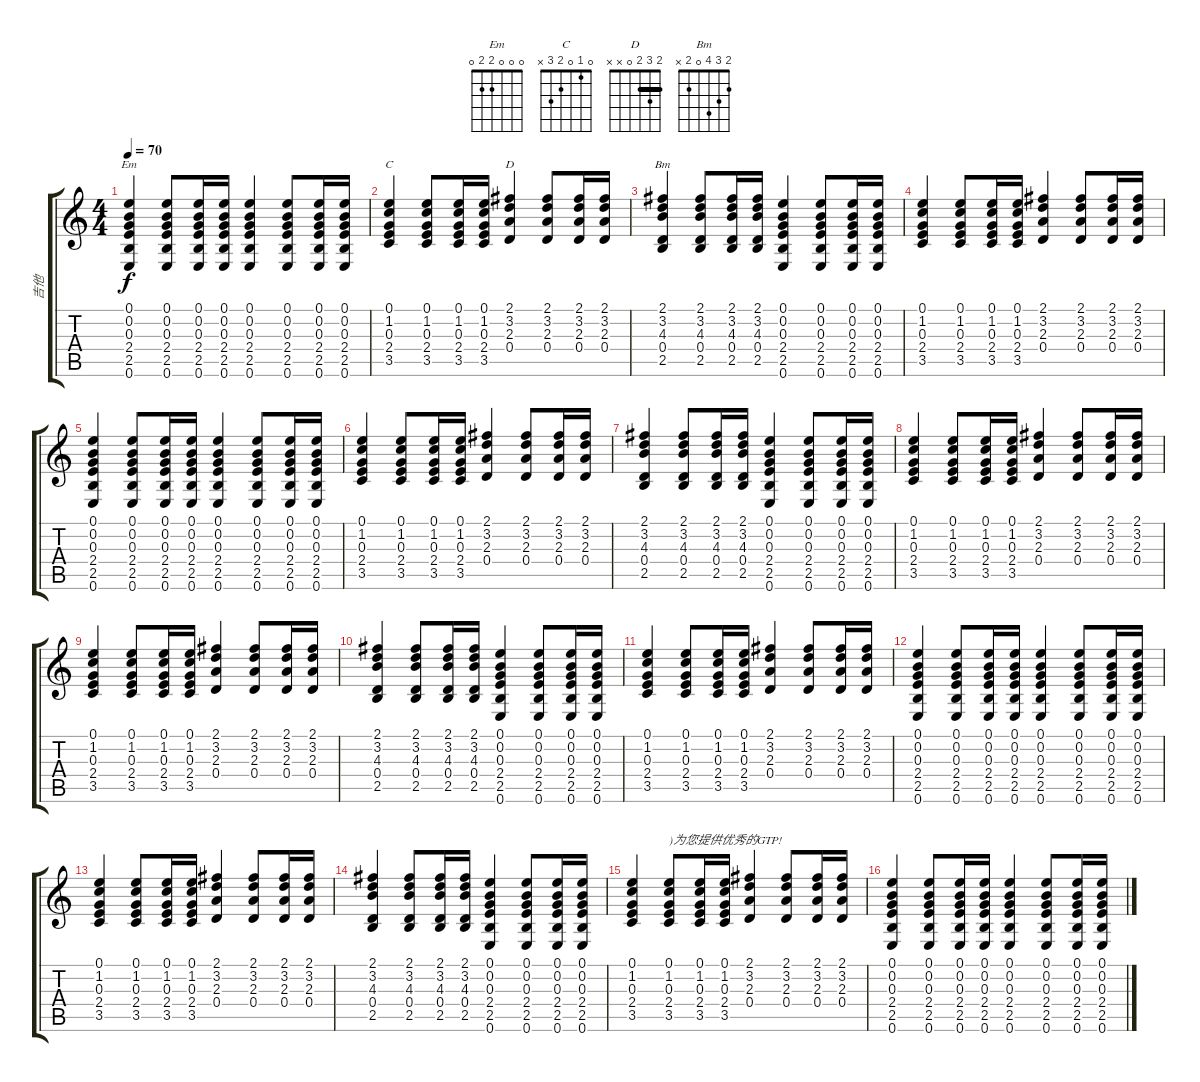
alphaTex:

\track ("吉他" "吉他") {instrument electricguitarjazz}
\staff {score tabs}
\tuning (E4 B3 G3 D3 A2 E2) {hide}
\chord ("Em" 0 0 0 2 2 0)
\chord ("C" 0 1 0 2 3 x)
\chord ("D" 2 3 2 0 x x) {barre 2}
\chord ("Bm" 2 3 4 0 2 x)
\ts (4 4)
\tempo 70
\clef g2
\ks c
(0.1 0.2 0.3 2.4 2.5 0.6).4{ch "Em" dy f} (0.1 0.2 0.3 2.4 2.5 0.6).8 (0.1 0.2 0.3 2.4 2.5 0.6).16 (0.1 0.2 0.3 2.4 2.5 0.6).16 (0.1 0.2 0.3 2.4 2.5 0.6).4 (0.1 0.2 0.3 2.4 2.5 0.6).8 (0.1 0.2 0.3 2.4 2.5 0.6).16 (0.1 0.2 0.3 2.4 2.5 0.6).16 |
(0.1 1.2 0.3 2.4 3.5).4{ch "C"} (0.1 1.2 0.3 2.4 3.5).8 (0.1 1.2 0.3 2.4 3.5).16 (0.1 1.2 0.3 2.4 3.5).16 (2.1 3.2 2.3 0.4).4{ch "D"} (2.1 3.2 2.3 0.4).8 (2.1 3.2 2.3 0.4).16 (2.1 3.2 2.3 0.4).16 |
(2.1 3.2 4.3 0.4 2.5).4{ch "Bm"} (2.1 3.2 4.3 0.4 2.5).8 (2.1 3.2 4.3 0.4 2.5).16 (2.1 3.2 4.3 0.4 2.5).16 (0.1 0.2 0.3 2.4 2.5 0.6).4 (0.1 0.2 0.3 2.4 2.5 0.6).8 (0.1 0.2 0.3 2.4 2.5 0.6).16 (0.1 0.2 0.3 2.4 2.5 0.6).16 |
(0.1 1.2 0.3 2.4 3.5).4 (0.1 1.2 0.3 2.4 3.5).8 (0.1 1.2 0.3 2.4 3.5).16 (0.1 1.2 0.3 2.4 3.5).16 (2.1 3.2 2.3 0.4).4 (2.1 3.2 2.3 0.4).8 (2.1 3.2 2.3 0.4).16 (2.1 3.2 2.3 0.4).16 |
(0.1 0.2 0.3 2.4 2.5 0.6).4 (0.1 0.2 0.3 2.4 2.5 0.6).8 (0.1 0.2 0.3 2.4 2.5 0.6).16 (0.1 0.2 0.3 2.4 2.5 0.6).16 (0.1 0.2 0.3 2.4 2.5 0.6).4 (0.1 0.2 0.3 2.4 2.5 0.6).8 (0.1 0.2 0.3 2.4 2.5 0.6).16 (0.1 0.2 0.3 2.4 2.5 0.6).16 |
(0.1 1.2 0.3 2.4 3.5).4 (0.1 1.2 0.3 2.4 3.5).8 (0.1 1.2 0.3 2.4 3.5).16 (0.1 1.2 0.3 2.4 3.5).16 (2.1 3.2 2.3 0.4).4 (2.1 3.2 2.3 0.4).8 (2.1 3.2 2.3 0.4).16 (2.1 3.2 2.3 0.4).16 |
(2.1 3.2 4.3 0.4 2.5).4 (2.1 3.2 4.3 0.4 2.5).8 (2.1 3.2 4.3 0.4 2.5).16 (2.1 3.2 4.3 0.4 2.5).16 (0.1 0.2 0.3 2.4 2.5 0.6).4 (0.1 0.2 0.3 2.4 2.5 0.6).8 (0.1 0.2 0.3 2.4 2.5 0.6).16 (0.1 0.2 0.3 2.4 2.5 0.6).16 |
(0.1 1.2 0.3 2.4 3.5).4 (0.1 1.2 0.3 2.4 3.5).8 (0.1 1.2 0.3 2.4 3.5).16 (0.1 1.2 0.3 2.4 3.5).16 (2.1 3.2 2.3 0.4).4 (2.1 3.2 2.3 0.4).8 (2.1 3.2 2.3 0.4).16 (2.1 3.2 2.3 0.4).16 |
(0.1 1.2 0.3 2.4 3.5).4 (0.1 1.2 0.3 2.4 3.5).8 (0.1 1.2 0.3 2.4 3.5).16 (0.1 1.2 0.3 2.4 3.5).16 (2.1 3.2 2.3 0.4).4 (2.1 3.2 2.3 0.4).8 (2.1 3.2 2.3 0.4).16 (2.1 3.2 2.3 0.4).16 |
(2.1 3.2 4.3 0.4 2.5).4 (2.1 3.2 4.3 0.4 2.5).8 (2.1 3.2 4.3 0.4 2.5).16 (2.1 3.2 4.3 0.4 2.5).16 (0.1 0.2 0.3 2.4 2.5 0.6).4 (0.1 0.2 0.3 2.4 2.5 0.6).8 (0.1 0.2 0.3 2.4 2.5 0.6).16 (0.1 0.2 0.3 2.4 2.5 0.6).16 |
(0.1 1.2 0.3 2.4 3.5).4 (0.1 1.2 0.3 2.4 3.5).8 (0.1 1.2 0.3 2.4 3.5).16 (0.1 1.2 0.3 2.4 3.5).16 (2.1 3.2 2.3 0.4).4 (2.1 3.2 2.3 0.4).8 (2.1 3.2 2.3 0.4).16 (2.1 3.2 2.3 0.4).16 |
(0.1 0.2 0.3 2.4 2.5 0.6).4 (0.1 0.2 0.3 2.4 2.5 0.6).8 (0.1 0.2 0.3 2.4 2.5 0.6).16 (0.1 0.2 0.3 2.4 2.5 0.6).16 (0.1 0.2 0.3 2.4 2.5 0.6).4 (0.1 0.2 0.3 2.4 2.5 0.6).8 (0.1 0.2 0.3 2.4 2.5 0.6).16 (0.1 0.2 0.3 2.4 2.5 0.6).16 |
(0.1 1.2 0.3 2.4 3.5).4 (0.1 1.2 0.3 2.4 3.5).8 (0.1 1.2 0.3 2.4 3.5).16 (0.1 1.2 0.3 2.4 3.5).16 (2.1 3.2 2.3 0.4).4 (2.1 3.2 2.3 0.4).8 (2.1 3.2 2.3 0.4).16 (2.1 3.2 2.3 0.4).16 |
(2.1 3.2 4.3 0.4 2.5).4 (2.1 3.2 4.3 0.4 2.5).8 (2.1 3.2 4.3 0.4 2.5).16 (2.1 3.2 4.3 0.4 2.5).16 (0.1 0.2 0.3 2.4 2.5 0.6).4 (0.1 0.2 0.3 2.4 2.5 0.6).8 (0.1 0.2 0.3 2.4 2.5 0.6).16 (0.1 0.2 0.3 2.4 2.5 0.6).16 |
(0.1 1.2 0.3 2.4 3.5).4 (0.1 1.2 0.3 2.4 3.5).8{txt ")为您提供优秀的GTP!"} (0.1 1.2 0.3 2.4 3.5).16 (0.1 1.2 0.3 2.4 3.5).16 (2.1 3.2 2.3 0.4).4 (2.1 3.2 2.3 0.4).8 (2.1 3.2 2.3 0.4).16 (2.1 3.2 2.3 0.4).16 |
(0.1 0.2 0.3 2.4 2.5 0.6).4 (0.1 0.2 0.3 2.4 2.5 0.6).8 (0.1 0.2 0.3 2.4 2.5 0.6).16 (0.1 0.2 0.3 2.4 2.5 0.6).16 (0.1 0.2 0.3 2.4 2.5 0.6).4 (0.1 0.2 0.3 2.4 2.5 0.6).8 (0.1 0.2 0.3 2.4 2.5 0.6).16 (0.1 0.2 0.3 2.4 2.5 0.6).16
